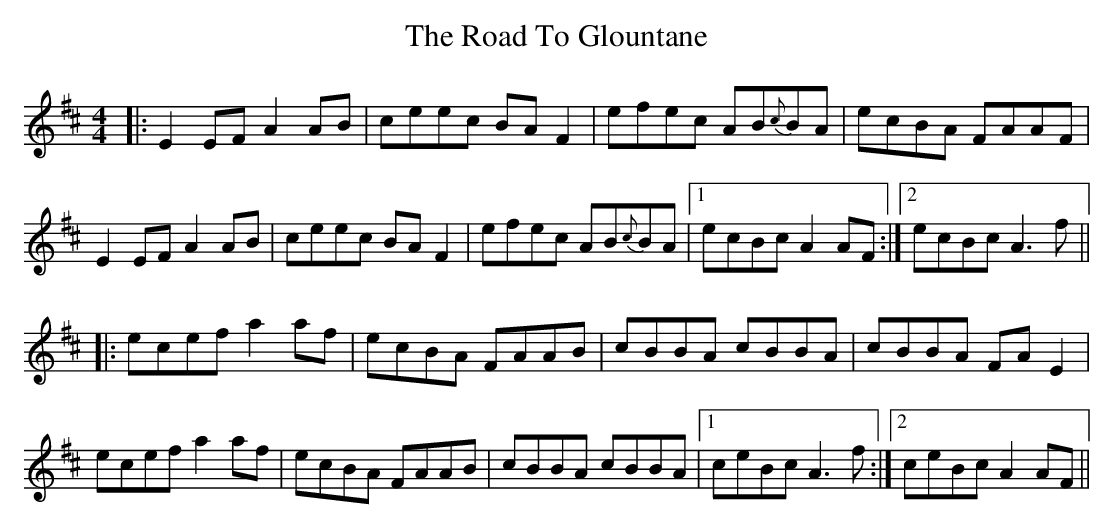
X:1
T: The Road To Glountane
M: 4/4
L: 1/8
K: Dmaj
|:E2EF A2AB|ceec BAF2|efec AB{c}BA|ecBA FAAF|
E2EF A2AB|ceec BAF2|efec AB{c}BA|1 ecBc A2AF:|2 ecBc A3f||
|:ecef a2 af|ecBA FAAB|cBBA cBBA|cBBA FAE2|
ecef a2 af|ecBA FAAB|cBBA cBBA|1 ceBc A3f:|2 ceBc A2AF||
